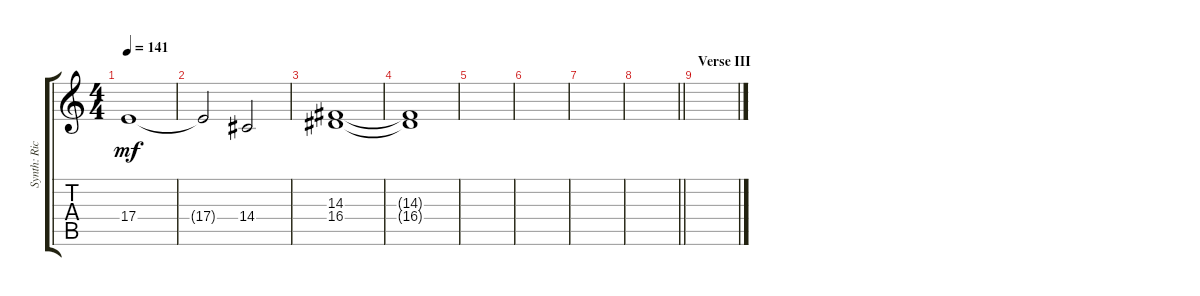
\track ("Synth: Rick" "Synth: Ric") {instrument stringensemble1}
\staff {score tabs}
\tuning (Db4 Ab3 E3 B2 Gb2 Db2) {hide}
\ts (4 4)
\tempo 141
\clef g2
\ks c
17.4.1{dy mf} |
17.4{t}.2 14.4.2 |
(14.3 16.4).1 |
(14.3{t} 16.4{t}).1 |
|
|
|
\barLineRight lightlight
|
\section ("" "Verse III")
